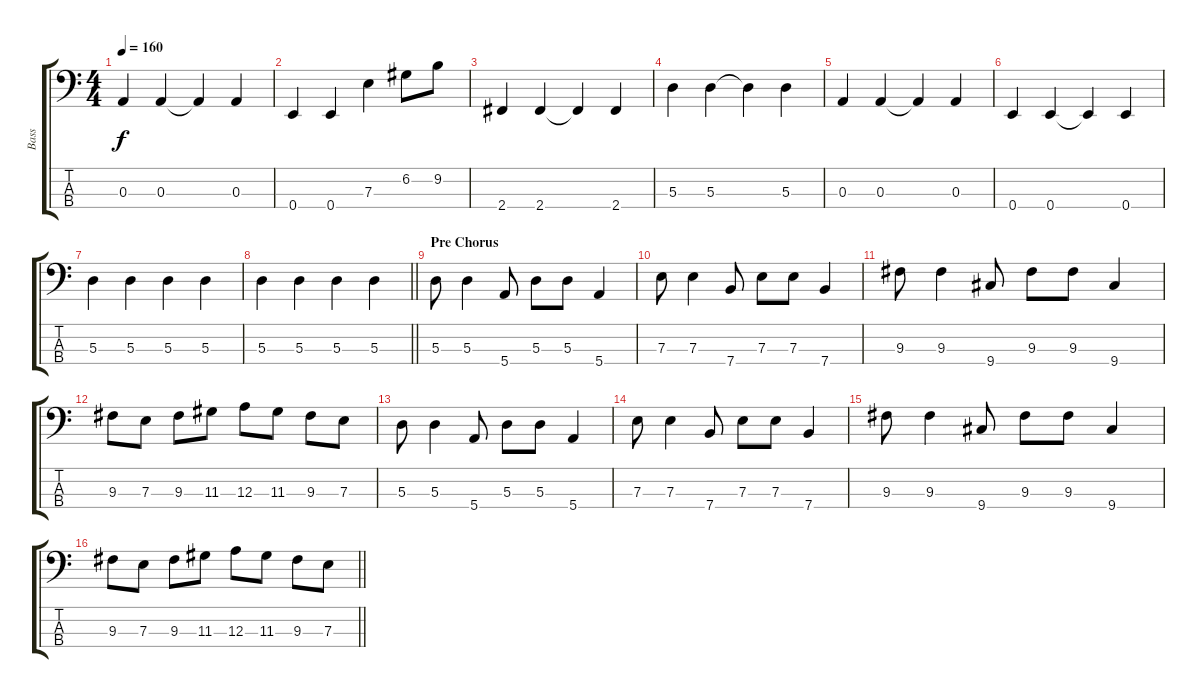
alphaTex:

\track ("Bass" "Bass") {instrument electricbasspick}
\staff {score tabs}
\tuning (G2 D2 A1 E1) {hide}
\ts (4 4)
\tempo 160
\clef f4
\ks c
0.3.4{dy f} 0.3.4 0.3{t}.4 0.3.4 |
0.4.4 0.4.4 7.3.4 6.2.8 9.2.8 |
2.4.4 2.4.4 2.4{t}.4 2.4.4 |
5.3.4 5.3.4 5.3{t}.4 5.3.4 |
0.3.4 0.3.4 0.3{t}.4 0.3.4 |
0.4.4 0.4.4 0.4{t}.4 0.4.4 |
5.3.4 5.3.4 5.3.4 5.3.4 |
\barLineRight lightlight
5.3.4 5.3.4 5.3.4 5.3.4 |
\section ("" "Pre Chorus")
5.3.8 5.3.4 5.4.8 5.3.8 5.3.8 5.4.4 |
7.3.8 7.3.4 7.4.8 7.3.8 7.3.8 7.4.4 |
9.3.8 9.3.4 9.4.8 9.3.8 9.3.8 9.4.4 |
9.3.8 7.3.8 9.3.8 11.3.8 12.3.8 11.3.8 9.3.8 7.3.8 |
5.3.8 5.3.4 5.4.8 5.3.8 5.3.8 5.4.4 |
7.3.8 7.3.4 7.4.8 7.3.8 7.3.8 7.4.4 |
9.3.8 9.3.4 9.4.8 9.3.8 9.3.8 9.4.4 |
\barLineRight lightlight
9.3.8 7.3.8 9.3.8 11.3.8 12.3.8 11.3.8 9.3.8 7.3.8
